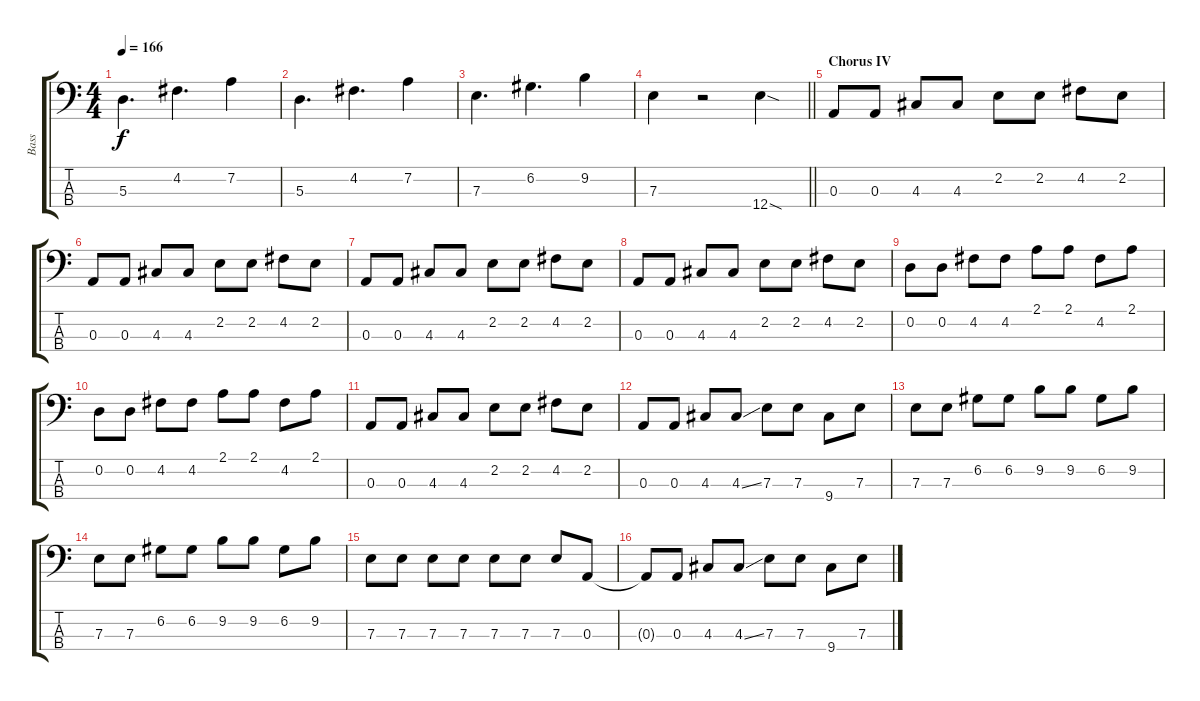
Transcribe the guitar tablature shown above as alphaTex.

\track ("Bass" "Bass") {instrument electricbassfinger}
\staff {score tabs}
\tuning (G2 D2 A1 E1) {hide}
\ts (4 4)
\tempo 166
\clef f4
\ks c
5.3.4{d dy f} 4.2.4{d} 7.2.4 |
5.3.4{d} 4.2.4{d} 7.2.4 |
7.3.4{d} 6.2.4{d} 9.2.4 |
\barLineRight lightlight
7.3.4 r.2 12.4{sod}.4 |
\section ("" "Chorus IV")
0.3.8 0.3.8 4.3.8 4.3.8 2.2.8 2.2.8 4.2.8 2.2.8 |
0.3.8 0.3.8 4.3.8 4.3.8 2.2.8 2.2.8 4.2.8 2.2.8 |
0.3.8 0.3.8 4.3.8 4.3.8 2.2.8 2.2.8 4.2.8 2.2.8 |
0.3.8 0.3.8 4.3.8 4.3.8 2.2.8 2.2.8 4.2.8 2.2.8 |
0.2.8 0.2.8 4.2.8 4.2.8 2.1.8 2.1.8 4.2.8 2.1.8 |
0.2.8 0.2.8 4.2.8 4.2.8 2.1.8 2.1.8 4.2.8 2.1.8 |
0.3.8 0.3.8 4.3.8 4.3.8 2.2.8 2.2.8 4.2.8 2.2.8 |
0.3.8 0.3.8 4.3.8 4.3{ss}.8 7.3.8 7.3.8 9.4.8 7.3.8 |
7.3.8 7.3.8 6.2.8 6.2.8 9.2.8 9.2.8 6.2.8 9.2.8 |
7.3.8 7.3.8 6.2.8 6.2.8 9.2.8 9.2.8 6.2.8 9.2.8 |
7.3.8 7.3.8 7.3.8 7.3.8 7.3.8 7.3.8 7.3.8 0.3.8 |
0.3{t}.8 0.3.8 4.3.8 4.3{ss}.8 7.3.8 7.3.8 9.4.8 7.3.8
